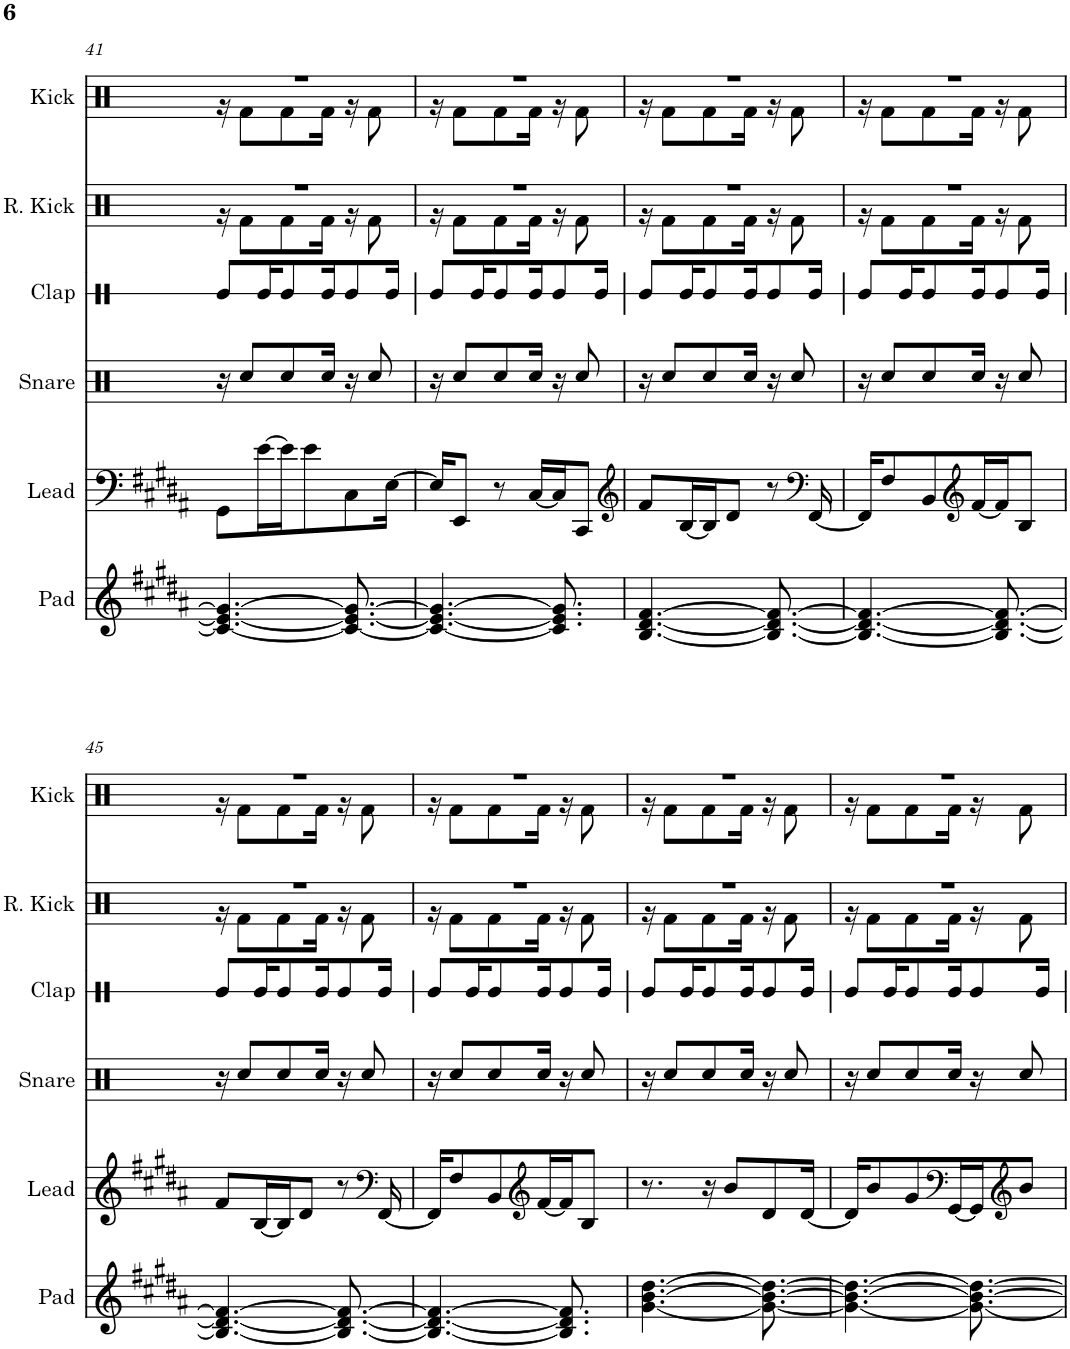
**kern	**kern	**kern	**kern	**kern	**kern
*part6	*part5	*part4	*part3	*part2	*part1
*staff6	*staff5	*staff4	*staff3	*staff2	*staff1
*I"Pad	*I"Lead	*I"Snare	*I"Clap	*I"Reverb Kick	*I"Kick
*I'Pad	*I'Lead	*I'Snare	*I'Clap	*I'R. Kick	*I'Kick
!!LO:PB:g=z
*clefG2	*clefF4	*clefX	*clefX	*clefX	*clefX
*k[f#c#g#d#a#]	*k[f#c#g#d#a#]	*k[f#c#g#d#a#]	*k[f#c#g#d#a#]	*k[f#c#g#d#a#]	*k[f#c#g#d#a#]
*M9/16	*M9/16	*M9/16	*M9/16	*M9/16	*M9/16
=41	=41	=41	=41	=41	=41
*	*	*	*	*^	*^
4.c#/_ 4.e/_ 4.g#/_	8GG#\L	16r	8Re/L	16%9r	16r	16%9r	16r
.	.	8Rcc/L	.	.	8Rf\L	.	8Rf\L
.	[16e\L	.	16Re/K	.	.	.	.
.	16e\J]	8Rcc/	8Re/	.	8Rf\	.	8Rf\
.	8e\	.	.	.	.	.	.
.	.	16Rcc/Jk	16Re/K	.	16Rf\Jk	.	16Rf\Jk
8.c#/_ 8.e/_ 8.g#/_	8C#\	16r	8Re/	.	16r	.	16r
.	.	8Rcc/	.	.	8Rf\	.	8Rf\
.	[16E\Jk	.	16Re/Jk	.	.	.	.
=42	=42	=42	=42	=42	=42	=42	=42
4.c#/_ 4.e/_ 4.g#/_	16E/KL]	16r	8Re/L	16%9r	16r	16%9r	16r
.	8EE/J	8Rcc/L	.	.	8Rf\L	.	8Rf\L
.	.	.	16Re/K	.	.	.	.
.	8r	8Rcc/	8Re/	.	8Rf\	.	8Rf\
.	[16C#/LL	16Rcc/Jk	16Re/K	.	16Rf\Jk	.	16Rf\Jk
8.c#/] 8.e/] 8.g#/]	16C#/J]	16r	8Re/	.	16r	.	16r
.	8CC#/J	8Rcc/	.	.	8Rf\	.	8Rf\
.	.	.	16Re/Jk	.	.	.	.
=43	=43	=43	=43	=43	=43	=43	=43
*	*clefG2	*	*	*	*	*	*
[4.B/ [4.d#/ [4.f#/	8f#/L	16r	8Re/L	16%9r	16r	16%9r	16r
.	.	8Rcc/L	.	.	8Rf\L	.	8Rf\L
.	[16B/L	.	16Re/K	.	.	.	.
.	16B/J]	8Rcc/	8Re/	.	8Rf\	.	8Rf\
.	8d#/J	.	.	.	.	.	.
.	.	16Rcc/Jk	16Re/K	.	16Rf\Jk	.	16Rf\Jk
8.B/_ 8.d#/_ 8.f#/_	8r	16r	8Re/	.	16r	.	16r
.	.	8Rcc/	.	.	8Rf\	.	8Rf\
*	*clefF4	*	*	*	*	*	*
.	[16FF#/	.	16Re/Jk	.	.	.	.
=44	=44	=44	=44	=44	=44	=44	=44
4.B/_ 4.d#/_ 4.f#/_	16FF#/KL]	16r	8Re/L	16%9r	16r	16%9r	16r
.	8F#/	8Rcc/L	.	.	8Rf\L	.	8Rf\L
.	.	.	16Re/K	.	.	.	.
.	8BB/	8Rcc/	8Re/	.	8Rf\	.	8Rf\
*	*clefG2	*	*	*	*	*	*
.	[16f#/L	16Rcc/Jk	16Re/K	.	16Rf\Jk	.	16Rf\Jk
8.B/_ 8.d#/_ 8.f#/_	16f#/J]	16r	8Re/	.	16r	.	16r
.	8B/J	8Rcc/	.	.	8Rf\	.	8Rf\
.	.	.	16Re/Jk	.	.	.	.
!!LO:LB:g=z	!!
=45	=45	=45	=45	=45	=45	=45	=45
4.B/_ 4.d#/_ 4.f#/_	8f#/L	16r	8Re/L	16%9r	16r	16%9r	16r
.	.	8Rcc/L	.	.	8Rf\L	.	8Rf\L
.	[16B/L	.	16Re/K	.	.	.	.
.	16B/J]	8Rcc/	8Re/	.	8Rf\	.	8Rf\
.	8d#/J	.	.	.	.	.	.
.	.	16Rcc/Jk	16Re/K	.	16Rf\Jk	.	16Rf\Jk
8.B/_ 8.d#/_ 8.f#/_	8r	16r	8Re/	.	16r	.	16r
.	.	8Rcc/	.	.	8Rf\	.	8Rf\
*	*clefF4	*	*	*	*	*	*
.	[16FF#/	.	16Re/Jk	.	.	.	.
=46	=46	=46	=46	=46	=46	=46	=46
4.B/_ 4.d#/_ 4.f#/_	16FF#/KL]	16r	8Re/L	16%9r	16r	16%9r	16r
.	8F#/	8Rcc/L	.	.	8Rf\L	.	8Rf\L
.	.	.	16Re/K	.	.	.	.
.	8BB/	8Rcc/	8Re/	.	8Rf\	.	8Rf\
*	*clefG2	*	*	*	*	*	*
.	[16f#/L	16Rcc/Jk	16Re/K	.	16Rf\Jk	.	16Rf\Jk
8.B/] 8.d#/] 8.f#/]	16f#/J]	16r	8Re/	.	16r	.	16r
.	8B/J	8Rcc/	.	.	8Rf\	.	8Rf\
.	.	.	16Re/Jk	.	.	.	.
=47	=47	=47	=47	=47	=47	=47	=47
[4.g#\ [4.b\ [4.dd#\	8.r	16r	8Re/L	16%9r	16r	16%9r	16r
.	.	8Rcc/L	.	.	8Rf\L	.	8Rf\L
.	.	.	16Re/K	.	.	.	.
.	16r	8Rcc/	8Re/	.	8Rf\	.	8Rf\
.	8b/L	.	.	.	.	.	.
.	.	16Rcc/Jk	16Re/K	.	16Rf\Jk	.	16Rf\Jk
8.g#\_ 8.b\_ 8.dd#\_	8d#/	16r	8Re/	.	16r	.	16r
.	.	8Rcc/	.	.	8Rf\	.	8Rf\
.	[16d#/Jk	.	16Re/Jk	.	.	.	.
=48	=48	=48	=48	=48	=48	=48	=48
4.g#\_ 4.b\_ 4.dd#\_	16d#/KL]	16r	8Re/L	16%9r	16r	16%9r	16r
.	8b/	8Rcc/L	.	.	8Rf\L	.	8Rf\L
.	.	.	16Re/K	.	.	.	.
.	8g#/	8Rcc/	8Re/	.	8Rf\	.	8Rf\
*	*clefF4	*	*	*	*	*	*
.	[16GG#/L	16Rcc/Jk	16Re/K	.	16Rf\Jk	.	16Rf\Jk
8.g#\_ 8.b\_ 8.dd#\_	16GG#/J]	16r	8Re/	.	16r	.	16r
*	*clefG2	*	*	*	*	*	*
.	8b/J	8Rcc/	.	.	8Rf\	.	8Rf\
.	.	.	16Re/Jk	.	.	.	.
*	*	*	*	*v	*v	*	*
*	*	*	*	*	*v	*v
=	=	=	=	=	=
*-	*-	*-	*-	*-	*-
